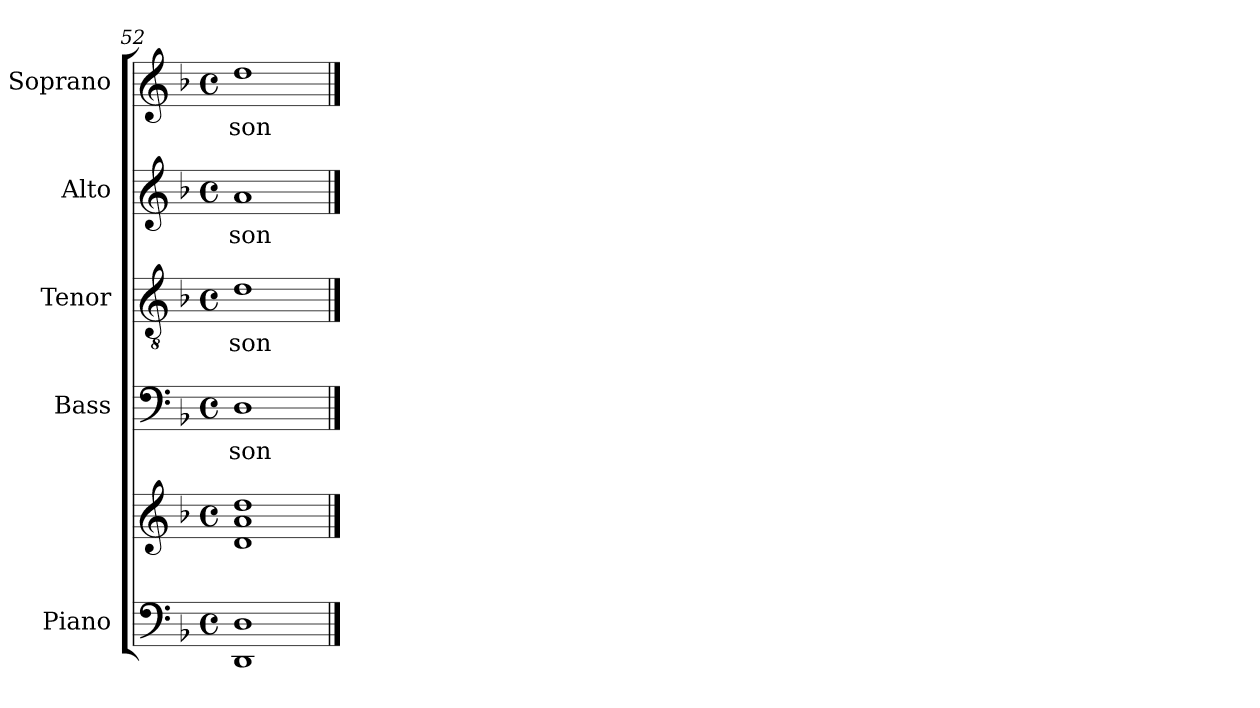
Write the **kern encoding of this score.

**kern	**kern	**kern	**text	**kern	**text	**kern	**text	**kern	**text
*part5	*part5	*part4	*part4	*part3	*part3	*part2	*part2	*part1	*part1
*staff6	*staff5	*staff4	*staff4	*staff3	*staff3	*staff2	*staff2	*staff1	*staff1
*I"Piano	*	*I"Bass	*	*I"Tenor	*	*I"Alto	*	*I"Soprano	*
*I'Pno.	*	*I'B.	*	*I'T.	*	*I'A.	*	*I'S.	*
*clefF4	*clefG2	*clefF4	*	*clefGv2	*	*clefG2	*	*clefG2	*
*k[b-]	*k[b-]	*k[b-]	*	*k[b-]	*	*k[b-]	*	*k[b-]	*
*F:	*F:	*F:	*	*F:	*	*F:	*	*F:	*
*M4/4	*M4/4	*M4/4	*	*M4/4	*	*M4/4	*	*M4/4	*
*met(c)	*met(c)	*met(c)	*	*met(c)	*	*met(c)	*	*met(c)	*
=52	=52	=52	=52	=52	=52	=52	=52	=52	=52
*	*^	*	*	*	*	*	*	*	*
!	!	!	!	!LO:LY:b	!	!LO:LY:b	!	!LO:LY:b	!	!LO:LY:b
1DD 1D	1d 1dd	1a	1D	-son	1d	-son	1a	-son	1dd	-son
*	*v	*v	*	*	*	*	*	*	*	*
==	==	==	==	==	==	==	==	==	==
*-	*-	*-	*-	*-	*-	*-	*-	*-	*-
